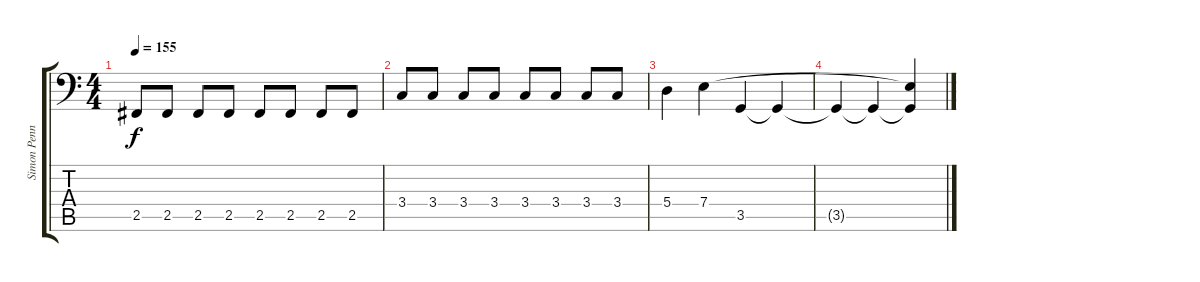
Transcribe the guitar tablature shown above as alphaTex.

\track ("Simon Penney" "Simon Penn") {instrument electricbassfinger}
\staff {score tabs}
\tuning (C3 G2 D2 A1 E1 B0) {hide}
\ts (4 4)
\tempo 155
\clef f4
\ks c
2.5.8{dy f} 2.5.8 2.5.8 2.5.8 2.5.8 2.5.8 2.5.8 2.5.8 |
3.4.8 3.4.8 3.4.8 3.4.8 3.4.8 3.4.8 3.4.8 3.4.8 |
5.4.4 7.4.4 3.5.4 3.5{t}.4 |
3.5{t}.4 3.5{t}.4 (7.4{t} 3.5{t}).4
